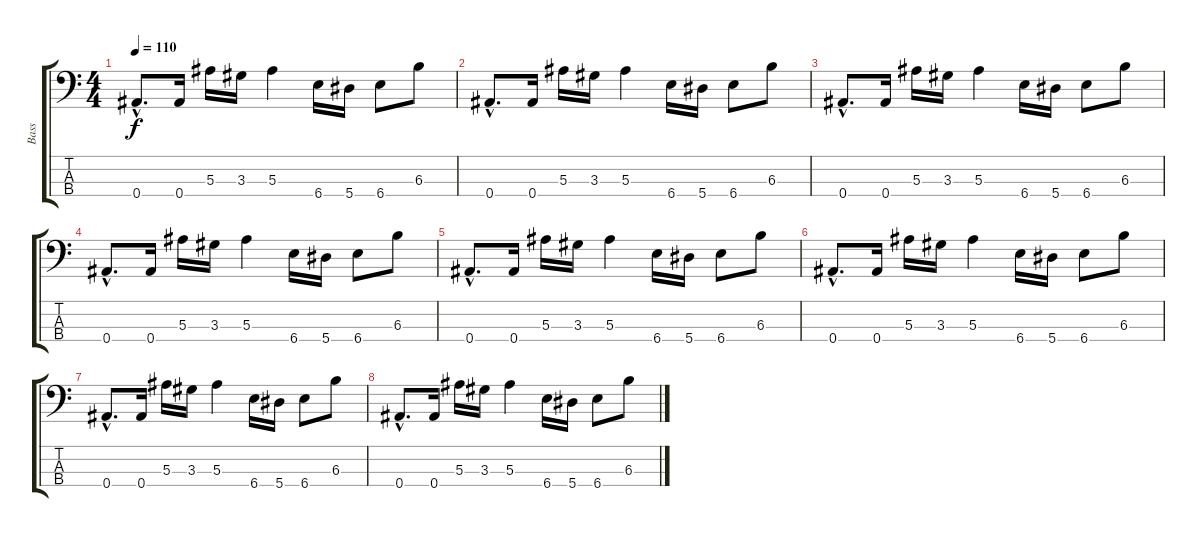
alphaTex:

\track ("Bass" "Bass") {instrument slapbass1}
\staff {score tabs}
\tuning (Eb3 Bb2 F2 Bb1) {hide}
\ts (4 4)
\tempo 110
\clef f4
\ks c
0.4{hac}.8{d dy f} 0.4.16 5.3.16 3.3.16 5.3.4 6.4.16 5.4.16 6.4.8 6.3.8 |
0.4{hac}.8{d} 0.4.16 5.3.16 3.3.16 5.3.4 6.4.16 5.4.16 6.4.8 6.3.8 |
0.4{hac}.8{d} 0.4.16 5.3.16 3.3.16 5.3.4 6.4.16 5.4.16 6.4.8 6.3.8 |
0.4{hac}.8{d} 0.4.16 5.3.16 3.3.16 5.3.4 6.4.16 5.4.16 6.4.8 6.3.8 |
0.4{hac}.8{d} 0.4.16 5.3.16 3.3.16 5.3.4 6.4.16 5.4.16 6.4.8 6.3.8 |
0.4{hac}.8{d} 0.4.16 5.3.16 3.3.16 5.3.4 6.4.16 5.4.16 6.4.8 6.3.8 |
0.4{hac}.8{d} 0.4.16 5.3.16 3.3.16 5.3.4 6.4.16 5.4.16 6.4.8 6.3.8 |
0.4{hac}.8{d} 0.4.16 5.3.16 3.3.16 5.3.4 6.4.16 5.4.16 6.4.8 6.3.8
